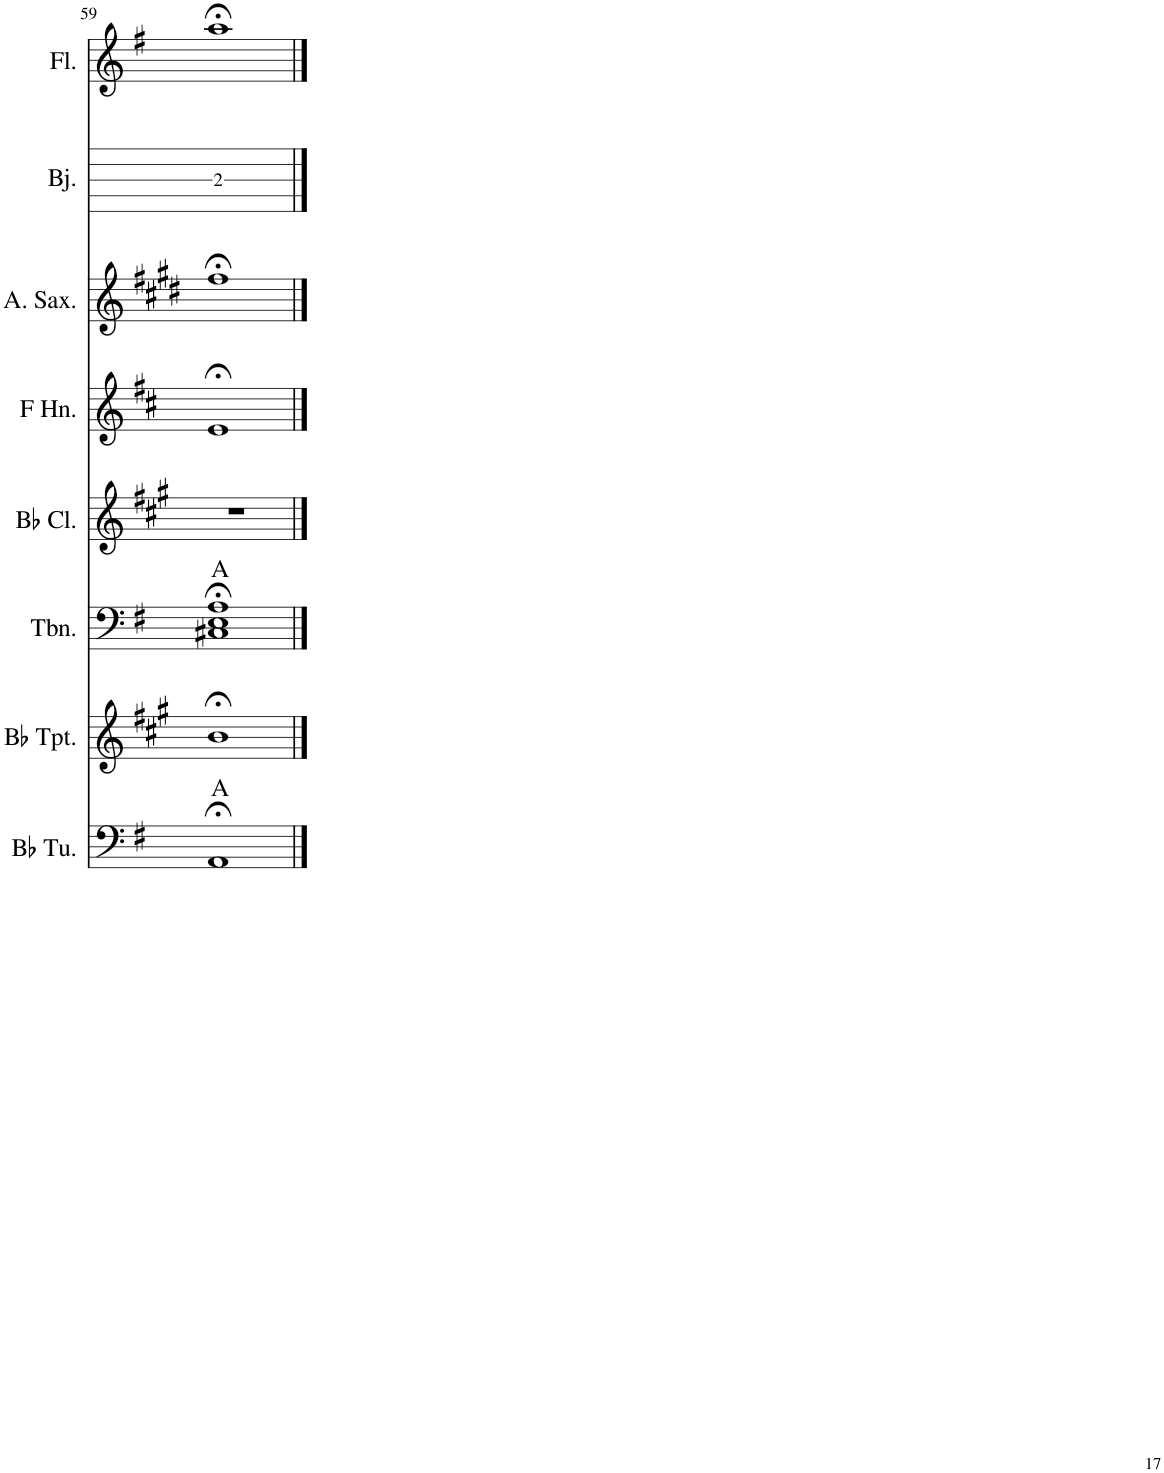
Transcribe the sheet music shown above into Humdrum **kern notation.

**kern	**harte	**kern	**kern	**harte	**kern	**kern	**kern	**kern	**kern
*part8	*part8	*part7	*part6	*part6	*part5	*part4	*part3	*part2	*part1
*staff8	*	*staff7	*staff6	*	*staff5	*staff4	*staff3	*staff2	*staff1
*I"Bb Tuba	*	*I"Bb Trumpet	*I"Trombone	*	*I"Bb Clarinet	*I"Horn in F	*I"Alto Saxophone	*I"Banjo	*I"Flute
*I'Bb Tu.	*	*I'Bb Tpt.	*I'Tbn.	*	*I'Bb Cl.	*	*I'A. Sax.	*I'Bj.	*I'Fl.
!!LO:PB:g=z
*clefF4	*	*clefG2	*clefF4	*	*clefG2	*clefG2	*clefG2	*	*clefG2
*	*	*Trd1c2	*	*	*Trd1c2	*Trd4c7	*Trd5c9	*Trd7c12	*
*k[f#]	*	*k[f#c#g#]	*k[f#]	*	*k[f#c#g#]	*k[f#c#]	*k[f#c#g#d#]	*k[f#]	*k[f#]
*M4/4	*	*M4/4	*M4/4	*	*M4/4	*M4/4	*M4/4	*M4/4	*M4/4
=59	=59	=59	=59	=59	=59	=59	=59	=59	=59
1AA;<	A:maj	1b;<	1C#X;< 1E;< 1A;<	A:maj	1r	1e;<	1ff#;<	1A	1aa;<
==	==	==	==	==	==	==	==	==	==
*-	*-	*-	*-	*-	*-	*-	*-	*-	*-
